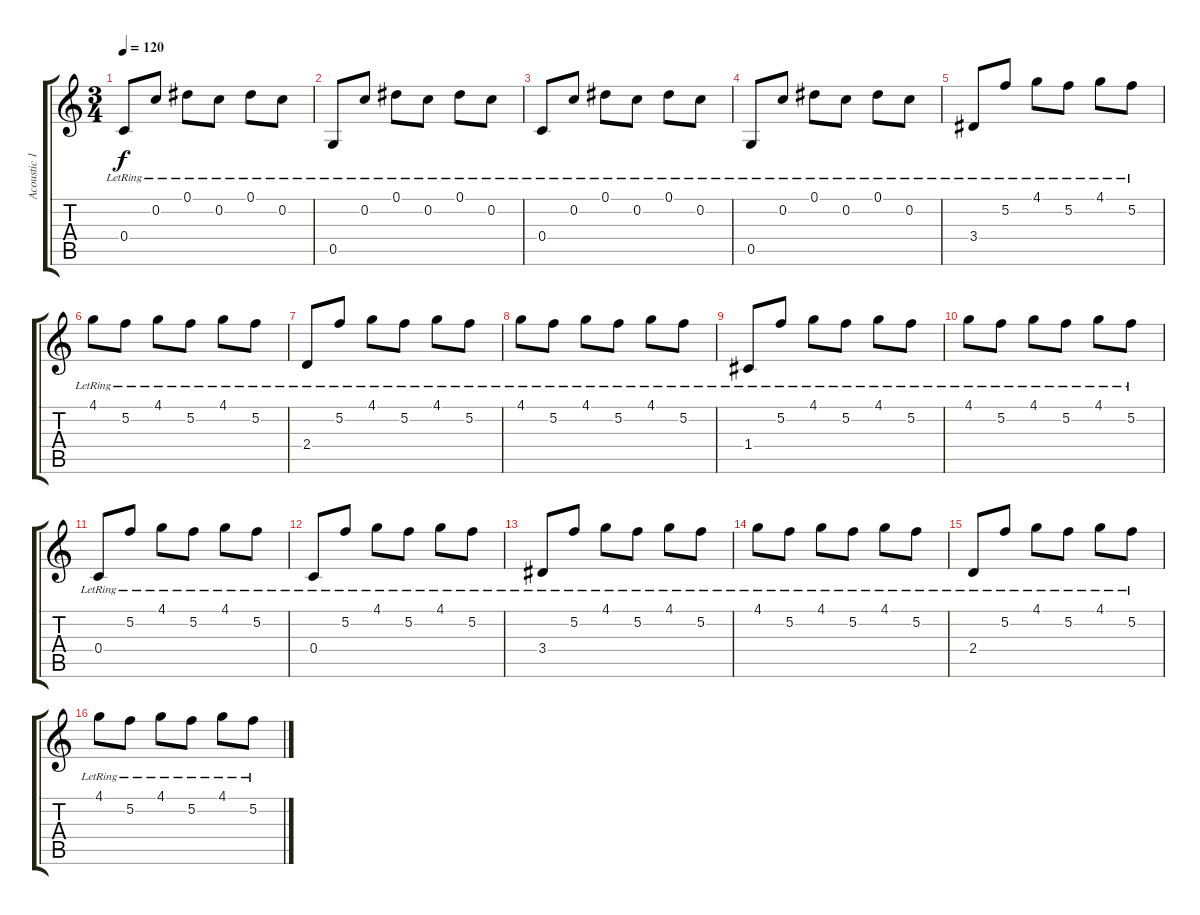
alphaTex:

\track ("Acoustic 1" "Acoustic 1") {instrument acousticguitarsteel}
\staff {score tabs}
\tuning (Eb4 C4 G3 C3 G2 C2) {hide}
\ts (3 4)
\tempo 120
\clef g2
\ks c
0.4{lr}.8{dy f} 0.2{lr}.8 0.1{lr}.8 0.2{lr}.8 0.1{lr}.8 0.2{lr}.8 |
0.5{lr}.8 0.2{lr}.8 0.1{lr}.8 0.2{lr}.8 0.1{lr}.8 0.2{lr}.8 |
0.4{lr}.8 0.2{lr}.8 0.1{lr}.8 0.2{lr}.8 0.1{lr}.8 0.2{lr}.8 |
0.5{lr}.8 0.2{lr}.8 0.1{lr}.8 0.2{lr}.8 0.1{lr}.8 0.2{lr}.8 |
3.4{lr}.8 5.2{lr}.8 4.1{lr}.8 5.2{lr}.8 4.1{lr}.8 5.2{lr}.8 |
4.1{lr}.8 5.2{lr}.8 4.1{lr}.8 5.2{lr}.8 4.1{lr}.8 5.2{lr}.8 |
2.4{lr}.8 5.2{lr}.8 4.1{lr}.8 5.2{lr}.8 4.1{lr}.8 5.2{lr}.8 |
4.1{lr}.8 5.2{lr}.8 4.1{lr}.8 5.2{lr}.8 4.1{lr}.8 5.2{lr}.8 |
1.4{lr}.8 5.2{lr}.8 4.1{lr}.8 5.2{lr}.8 4.1{lr}.8 5.2{lr}.8 |
4.1{lr}.8 5.2{lr}.8 4.1{lr}.8 5.2{lr}.8 4.1{lr}.8 5.2{lr}.8 |
0.4{lr}.8 5.2{lr}.8 4.1{lr}.8 5.2{lr}.8 4.1{lr}.8 5.2{lr}.8 |
0.4{lr}.8 5.2{lr}.8 4.1{lr}.8 5.2{lr}.8 4.1{lr}.8 5.2{lr}.8 |
3.4{lr}.8 5.2{lr}.8 4.1{lr}.8 5.2{lr}.8 4.1{lr}.8 5.2{lr}.8 |
4.1{lr}.8 5.2{lr}.8 4.1{lr}.8 5.2{lr}.8 4.1{lr}.8 5.2{lr}.8 |
2.4{lr}.8 5.2{lr}.8 4.1{lr}.8 5.2{lr}.8 4.1{lr}.8 5.2{lr}.8 |
4.1{lr}.8 5.2{lr}.8 4.1{lr}.8 5.2{lr}.8 4.1{lr}.8 5.2{lr}.8
